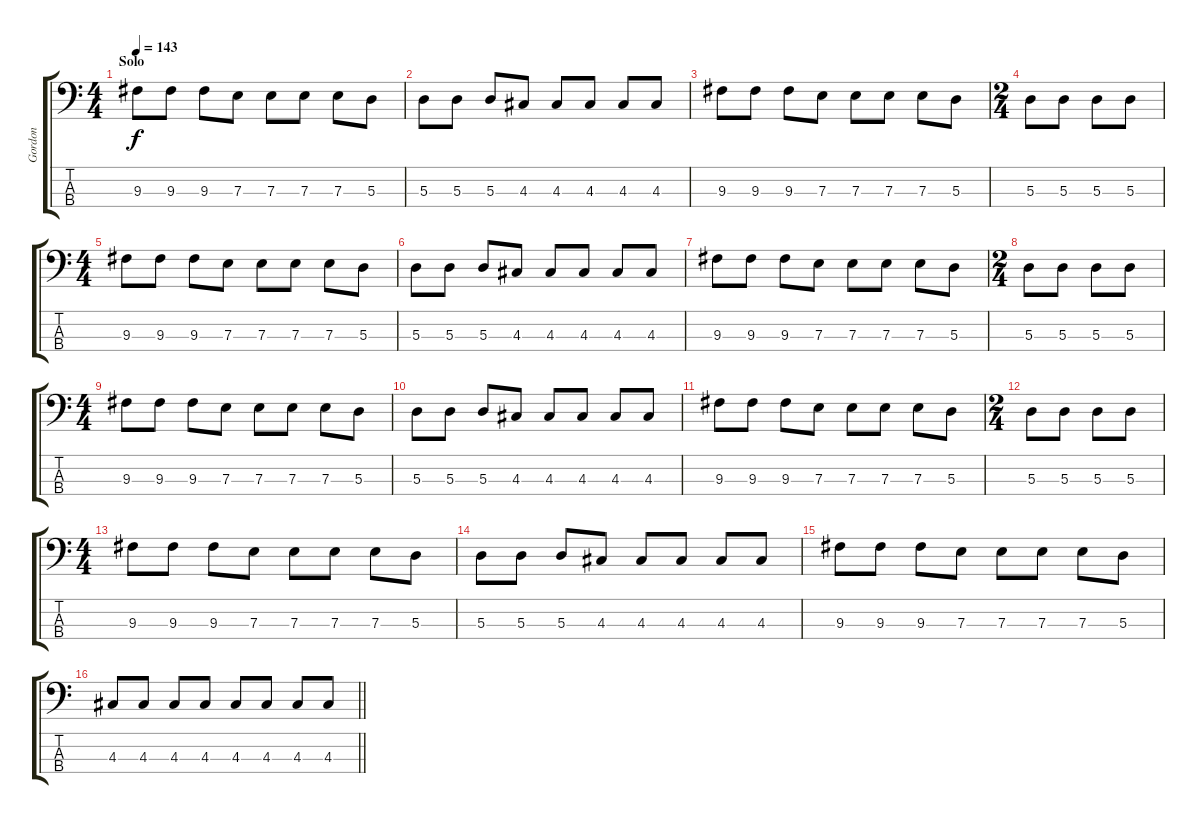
\track ("Gordon" "Gordon") {instrument electricbassfinger}
\staff {score tabs}
\tuning (G2 D2 A1 E1) {hide}
\ts (4 4)
\section ("" "Solo")
\tempo 143
\clef f4
\ks c
9.3.8{dy f} 9.3.8 9.3.8 7.3.8 7.3.8 7.3.8 7.3.8 5.3.8 |
5.3.8 5.3.8 5.3.8 4.3.8 4.3.8 4.3.8 4.3.8 4.3.8 |
9.3.8 9.3.8 9.3.8 7.3.8 7.3.8 7.3.8 7.3.8 5.3.8 |
\ts (2 4)
5.3.8 5.3.8 5.3.8 5.3.8 |
\ts (4 4)
9.3.8 9.3.8 9.3.8 7.3.8 7.3.8 7.3.8 7.3.8 5.3.8 |
5.3.8 5.3.8 5.3.8 4.3.8 4.3.8 4.3.8 4.3.8 4.3.8 |
9.3.8 9.3.8 9.3.8 7.3.8 7.3.8 7.3.8 7.3.8 5.3.8 |
\ts (2 4)
5.3.8 5.3.8 5.3.8 5.3.8 |
\ts (4 4)
9.3.8 9.3.8 9.3.8 7.3.8 7.3.8 7.3.8 7.3.8 5.3.8 |
5.3.8 5.3.8 5.3.8 4.3.8 4.3.8 4.3.8 4.3.8 4.3.8 |
9.3.8 9.3.8 9.3.8 7.3.8 7.3.8 7.3.8 7.3.8 5.3.8 |
\ts (2 4)
5.3.8 5.3.8 5.3.8 5.3.8 |
\ts (4 4)
9.3.8 9.3.8 9.3.8 7.3.8 7.3.8 7.3.8 7.3.8 5.3.8 |
5.3.8 5.3.8 5.3.8 4.3.8 4.3.8 4.3.8 4.3.8 4.3.8 |
9.3.8 9.3.8 9.3.8 7.3.8 7.3.8 7.3.8 7.3.8 5.3.8 |
\barLineRight lightlight
4.3.8 4.3.8 4.3.8 4.3.8 4.3.8 4.3.8 4.3.8 4.3.8
